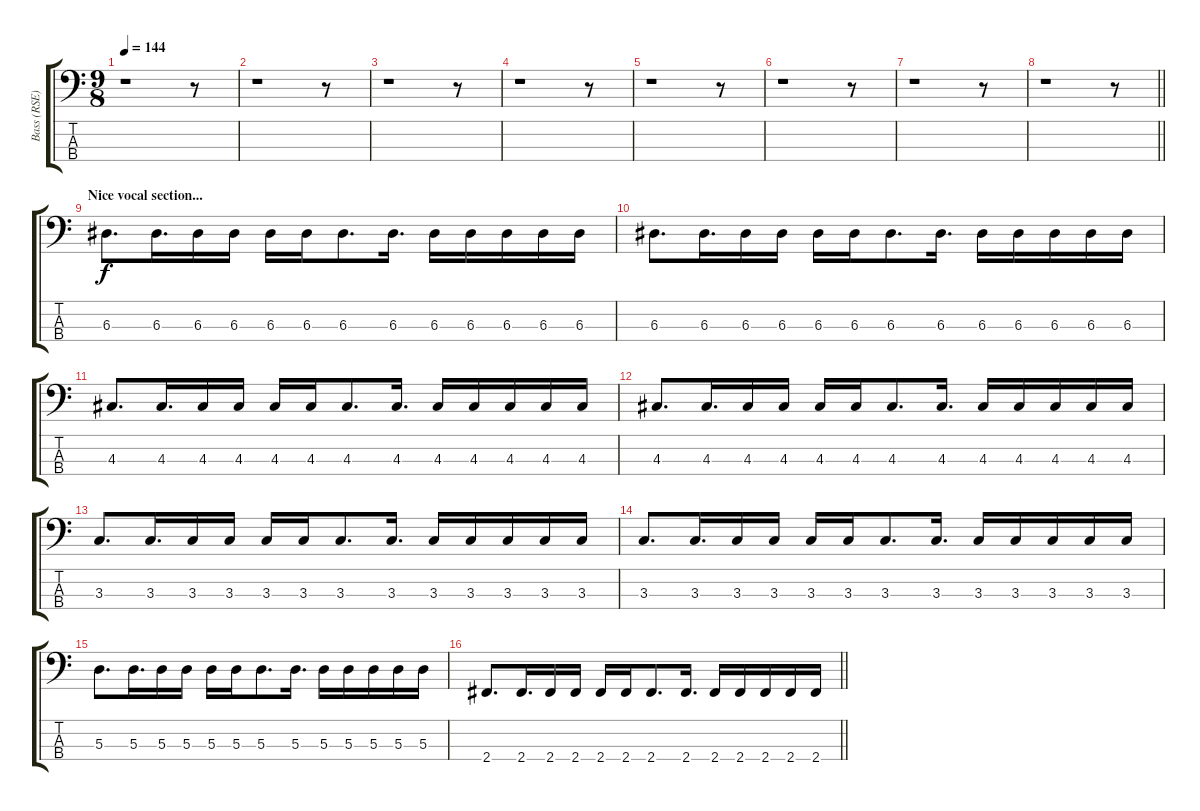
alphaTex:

\track ("Bass (RSE)" "Bass (RSE)") {instrument electricbassfinger}
\staff {score tabs}
\tuning (G2 D2 A1 E1) {hide}
\ts (9 8)
\tempo 144
\clef f4
\ks c
r.1{dy f} r.8 |
r.1 r.8 |
r.1 r.8 |
r.1 r.8 |
r.1 r.8 |
r.1 r.8 |
r.1 r.8 |
\barLineRight lightlight
r.1 r.8 |
\section ("" "Nice vocal section...")
6.3.8{d} 6.3.16{d} 6.3.16 6.3.16 6.3.16 6.3.16 6.3.8{d} 6.3.16{d} 6.3.16 6.3.16 6.3.16 6.3.16 6.3.16 |
6.3.8{d} 6.3.16{d} 6.3.16 6.3.16 6.3.16 6.3.16 6.3.8{d} 6.3.16{d} 6.3.16 6.3.16 6.3.16 6.3.16 6.3.16 |
4.3.8{d} 4.3.16{d} 4.3.16 4.3.16 4.3.16 4.3.16 4.3.8{d} 4.3.16{d} 4.3.16 4.3.16 4.3.16 4.3.16 4.3.16 |
4.3.8{d} 4.3.16{d} 4.3.16 4.3.16 4.3.16 4.3.16 4.3.8{d} 4.3.16{d} 4.3.16 4.3.16 4.3.16 4.3.16 4.3.16 |
3.3.8{d} 3.3.16{d} 3.3.16 3.3.16 3.3.16 3.3.16 3.3.8{d} 3.3.16{d} 3.3.16 3.3.16 3.3.16 3.3.16 3.3.16 |
3.3.8{d} 3.3.16{d} 3.3.16 3.3.16 3.3.16 3.3.16 3.3.8{d} 3.3.16{d} 3.3.16 3.3.16 3.3.16 3.3.16 3.3.16 |
5.3.8{d} 5.3.16{d} 5.3.16 5.3.16 5.3.16 5.3.16 5.3.8{d} 5.3.16{d} 5.3.16 5.3.16 5.3.16 5.3.16 5.3.16 |
\barLineRight lightlight
2.4.8{d} 2.4.16{d} 2.4.16 2.4.16 2.4.16 2.4.16 2.4.8{d} 2.4.16{d} 2.4.16 2.4.16 2.4.16 2.4.16 2.4.16
